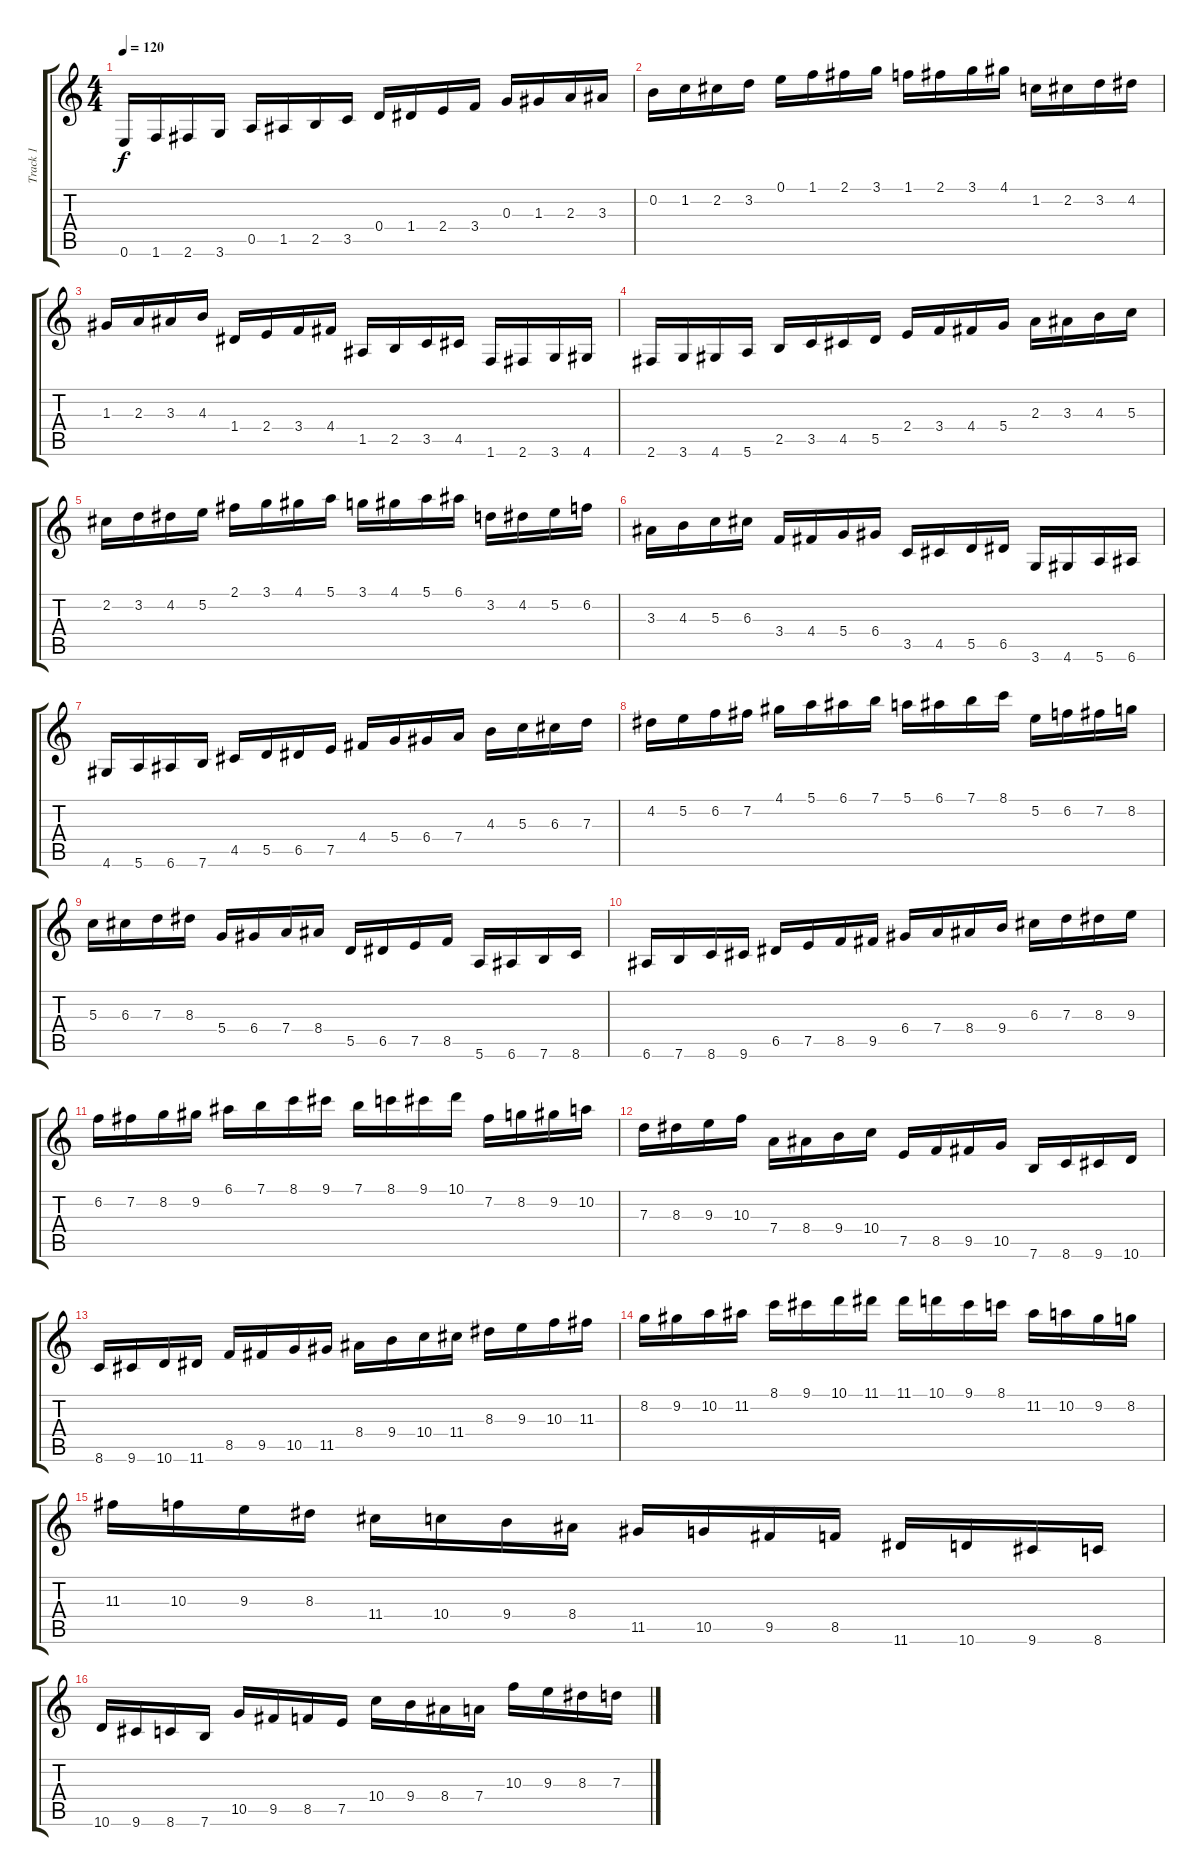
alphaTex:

\track ("Track 1" "Track 1") {instrument overdrivenguitar}
\staff {score tabs}
\tuning (E4 B3 G3 D3 A2 E2) {hide}
\ts (4 4)
\tempo 120
\clef g2
\ks c
0.6.16{dy f instrument overdrivenguitar} 1.6.16 2.6.16 3.6.16 0.5.16 1.5.16 2.5.16 3.5.16 0.4.16 1.4.16 2.4.16 3.4.16 0.3.16 1.3.16 2.3.16 3.3.16 |
0.2.16 1.2.16 2.2.16 3.2.16 0.1.16 1.1.16 2.1.16 3.1.16 1.1.16 2.1.16 3.1.16 4.1.16 1.2.16 2.2.16 3.2.16 4.2.16 |
1.3.16 2.3.16 3.3.16 4.3.16 1.4.16 2.4.16 3.4.16 4.4.16 1.5.16 2.5.16 3.5.16 4.5.16 1.6.16 2.6.16 3.6.16 4.6.16 |
2.6.16 3.6.16 4.6.16 5.6.16 2.5.16 3.5.16 4.5.16 5.5.16 2.4.16 3.4.16 4.4.16 5.4.16 2.3.16 3.3.16 4.3.16 5.3.16 |
2.2.16 3.2.16 4.2.16 5.2.16 2.1.16 3.1.16 4.1.16 5.1.16 3.1.16 4.1.16 5.1.16 6.1.16 3.2.16 4.2.16 5.2.16 6.2.16 |
3.3.16 4.3.16 5.3.16 6.3.16 3.4.16 4.4.16 5.4.16 6.4.16 3.5.16 4.5.16 5.5.16 6.5.16 3.6.16 4.6.16 5.6.16 6.6.16 |
4.6.16 5.6.16 6.6.16 7.6.16 4.5.16 5.5.16 6.5.16 7.5.16 4.4.16 5.4.16 6.4.16 7.4.16 4.3.16 5.3.16 6.3.16 7.3.16 |
4.2.16 5.2.16 6.2.16 7.2.16 4.1.16 5.1.16 6.1.16 7.1.16 5.1.16 6.1.16 7.1.16 8.1.16 5.2.16 6.2.16 7.2.16 8.2.16 |
5.3.16 6.3.16 7.3.16 8.3.16 5.4.16 6.4.16 7.4.16 8.4.16 5.5.16 6.5.16 7.5.16 8.5.16 5.6.16 6.6.16 7.6.16 8.6.16 |
6.6.16 7.6.16 8.6.16 9.6.16 6.5.16 7.5.16 8.5.16 9.5.16 6.4.16 7.4.16 8.4.16 9.4.16 6.3.16 7.3.16 8.3.16 9.3.16 |
6.2.16 7.2.16 8.2.16 9.2.16 6.1.16 7.1.16 8.1.16 9.1.16 7.1.16 8.1.16 9.1.16 10.1.16 7.2.16 8.2.16 9.2.16 10.2.16 |
7.3.16 8.3.16 9.3.16 10.3.16 7.4.16 8.4.16 9.4.16 10.4.16 7.5.16 8.5.16 9.5.16 10.5.16 7.6.16 8.6.16 9.6.16 10.6.16 |
8.6.16 9.6.16 10.6.16 11.6.16 8.5.16 9.5.16 10.5.16 11.5.16 8.4.16 9.4.16 10.4.16 11.4.16 8.3.16 9.3.16 10.3.16 11.3.16 |
8.2.16 9.2.16 10.2.16 11.2.16 8.1.16 9.1.16 10.1.16 11.1.16 11.1.16 10.1.16 9.1.16 8.1.16 11.2.16 10.2.16 9.2.16 8.2.16 |
11.3.16 10.3.16 9.3.16 8.3.16 11.4.16 10.4.16 9.4.16 8.4.16 11.5.16 10.5.16 9.5.16 8.5.16 11.6.16 10.6.16 9.6.16 8.6.16 |
10.6.16 9.6.16 8.6.16 7.6.16 10.5.16 9.5.16 8.5.16 7.5.16 10.4.16 9.4.16 8.4.16 7.4.16 10.3.16 9.3.16 8.3.16 7.3.16
